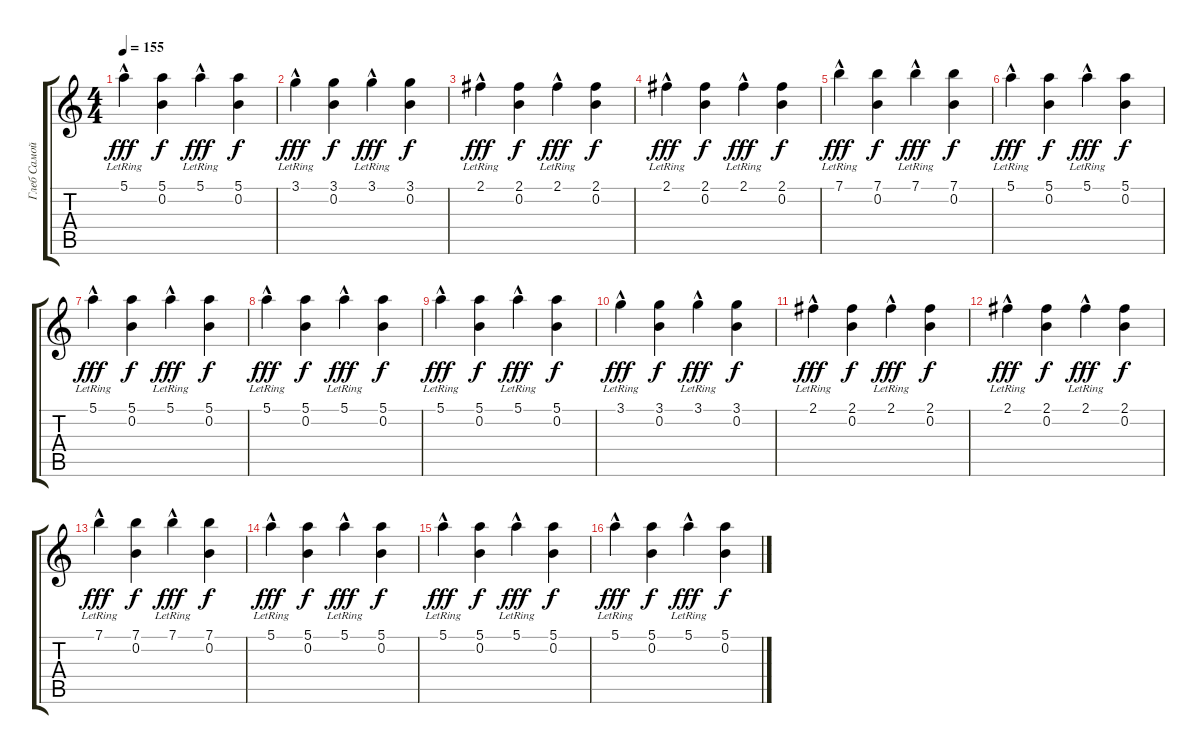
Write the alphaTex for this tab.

\track ("Глеб Самойлов" "Глеб Самой") {instrument electricguitarclean}
\staff {score tabs}
\tuning (E4 B3 G3 D3 A2 E2) {hide}
\ts (4 4)
\tempo 155
\clef g2
\ks c
5.1{hac lr}.4{dy fff} (5.1 0.2).4{dy f} 5.1{hac lr}.4{dy fff} (5.1 0.2).4{dy f} |
3.1{hac lr}.4{dy fff} (3.1 0.2).4{dy f} 3.1{hac lr}.4{dy fff} (3.1 0.2).4{dy f} |
2.1{hac lr}.4{dy fff} (2.1 0.2).4{dy f} 2.1{hac lr}.4{dy fff} (2.1 0.2).4{dy f} |
2.1{hac lr}.4{dy fff} (2.1 0.2).4{dy f} 2.1{hac lr}.4{dy fff} (2.1 0.2).4{dy f} |
7.1{hac lr}.4{dy fff} (7.1 0.2).4{dy f} 7.1{hac lr}.4{dy fff} (7.1 0.2).4{dy f} |
5.1{hac lr}.4{dy fff} (5.1 0.2).4{dy f} 5.1{hac lr}.4{dy fff} (5.1 0.2).4{dy f} |
5.1{hac lr}.4{dy fff} (5.1 0.2).4{dy f} 5.1{hac lr}.4{dy fff} (5.1 0.2).4{dy f} |
5.1{hac lr}.4{dy fff} (5.1 0.2).4{dy f} 5.1{hac lr}.4{dy fff} (5.1 0.2).4{dy f} |
5.1{hac lr}.4{dy fff} (5.1 0.2).4{dy f} 5.1{hac lr}.4{dy fff} (5.1 0.2).4{dy f} |
3.1{hac lr}.4{dy fff} (3.1 0.2).4{dy f} 3.1{hac lr}.4{dy fff} (3.1 0.2).4{dy f} |
2.1{hac lr}.4{dy fff} (2.1 0.2).4{dy f} 2.1{hac lr}.4{dy fff} (2.1 0.2).4{dy f} |
2.1{hac lr}.4{dy fff} (2.1 0.2).4{dy f} 2.1{hac lr}.4{dy fff} (2.1 0.2).4{dy f} |
7.1{hac lr}.4{dy fff} (7.1 0.2).4{dy f} 7.1{hac lr}.4{dy fff} (7.1 0.2).4{dy f} |
5.1{hac lr}.4{dy fff} (5.1 0.2).4{dy f} 5.1{hac lr}.4{dy fff} (5.1 0.2).4{dy f} |
5.1{hac lr}.4{dy fff} (5.1 0.2).4{dy f} 5.1{hac lr}.4{dy fff} (5.1 0.2).4{dy f} |
5.1{hac lr}.4{dy fff} (5.1 0.2).4{dy f} 5.1{hac lr}.4{dy fff} (5.1 0.2).4{dy f}
